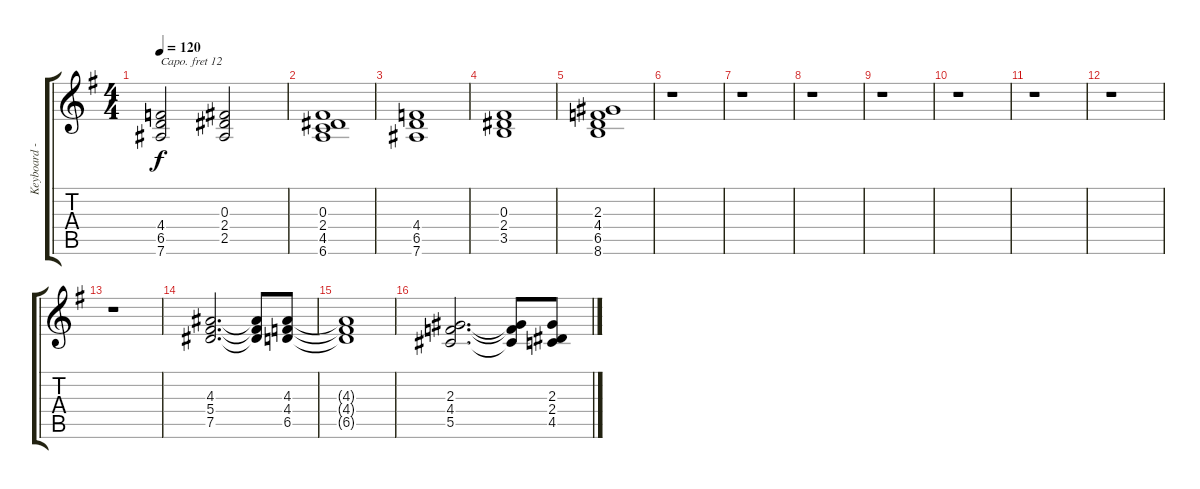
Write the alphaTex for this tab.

\track ("Keyboard - Derek Sherinian" "Keyboard -") {instrument drawbarorgan}
\staff {score tabs}
\capo 12
\tuning (Eb4 Bb3 Gb3 Db3 Ab2 Eb2) {hide}
\ts (4 4)
\tempo 120
\clef g2
\ks eminor
(4.4 6.5 7.6).2{dy f} (0.3 2.4 2.5).2 |
(0.3 2.4 4.5 6.6).1 |
(4.4 6.5 7.6).1 |
(0.3 2.4 3.5).1 |
(2.3 4.4 6.5 8.6).1 |
r.1 |
r.1 |
r.1 |
r.1 |
r.1 |
r.1 |
r.1 |
r.1 |
(4.3 5.4 7.5).2{d} (4.3{t} 5.4{t} 7.5{t}).8 (4.3 4.4 6.5).8 |
(4.3{t} 4.4{t} 6.5{t}).1 |
(2.3 4.4 5.5).2{d} (2.3{t} 4.4{t} 5.5{t}).8 (2.3 2.4 4.5).8
